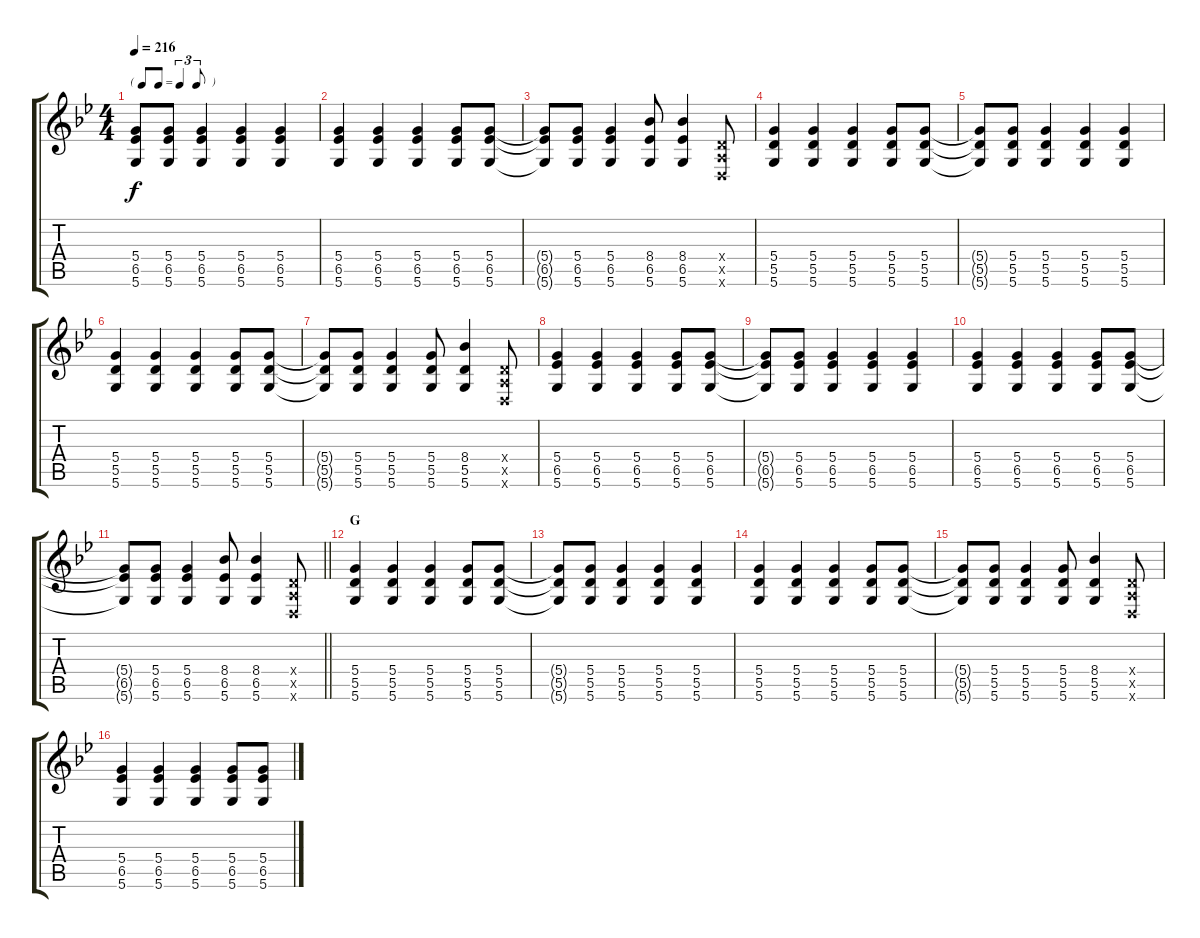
\track "" {instrument overdrivenguitar}
\staff {score tabs}
\tuning (E4 B3 G3 D3 A2 D2) {hide}
\ts (4 4)
\tf triplet8th
\tempo 216
\clef g2
\ks bb
(5.4{t} 6.5{t} 5.6{t}).8{dy f} (5.4 6.5 5.6).8 (5.4 6.5 5.6).4 (5.4 6.5 5.6).4 (5.4 6.5 5.6).4 |
(5.4 6.5 5.6).4 (5.4 6.5 5.6).4 (5.4 6.5 5.6).4 (5.4 6.5 5.6).8 (5.4 6.5 5.6).8 |
(5.4{t} 6.5{t} 5.6{t}).8 (5.4 6.5 5.6).8 (5.4 6.5 5.6).4 (8.4 6.5 5.6).8 (8.4 6.5 5.6).4 (0.4{x} 0.5{x} 0.6{x}).8 |
(5.4 5.5 5.6).4 (5.4 5.5 5.6).4 (5.4 5.5 5.6).4 (5.4 5.5 5.6).8 (5.4 5.5 5.6).8 |
(5.4{t} 5.5{t} 5.6{t}).8 (5.4 5.5 5.6).8 (5.4 5.5 5.6).4 (5.4 5.5 5.6).4 (5.4 5.5 5.6).4 |
(5.4 5.5 5.6).4 (5.4 5.5 5.6).4 (5.4 5.5 5.6).4 (5.4 5.5 5.6).8 (5.4 5.5 5.6).8 |
(5.4{t} 5.5{t} 5.6{t}).8 (5.4 5.5 5.6).8 (5.4 5.5 5.6).4 (5.4 5.5 5.6).8 (8.4 5.5 5.6).4 (0.4{x} 0.5{x} 0.6{x}).8 |
(5.4 6.5 5.6).4 (5.4 6.5 5.6).4 (5.4 6.5 5.6).4 (5.4 6.5 5.6).8 (5.4 6.5 5.6).8 |
(5.4{t} 6.5{t} 5.6{t}).8 (5.4 6.5 5.6).8 (5.4 6.5 5.6).4 (5.4 6.5 5.6).4 (5.4 6.5 5.6).4 |
(5.4 6.5 5.6).4 (5.4 6.5 5.6).4 (5.4 6.5 5.6).4 (5.4 6.5 5.6).8 (5.4 6.5 5.6).8 |
\barLineRight lightlight
(5.4{t} 6.5{t} 5.6{t}).8 (5.4 6.5 5.6).8 (5.4 6.5 5.6).4 (8.4 6.5 5.6).8 (8.4 6.5 5.6).4 (0.4{x} 0.5{x} 0.6{x}).8 |
\section ("" "G")
(5.4 5.5 5.6).4 (5.4 5.5 5.6).4 (5.4 5.5 5.6).4 (5.4 5.5 5.6).8 (5.4 5.5 5.6).8 |
(5.4{t} 5.5{t} 5.6{t}).8 (5.4 5.5 5.6).8 (5.4 5.5 5.6).4 (5.4 5.5 5.6).4 (5.4 5.5 5.6).4 |
(5.4 5.5 5.6).4 (5.4 5.5 5.6).4 (5.4 5.5 5.6).4 (5.4 5.5 5.6).8 (5.4 5.5 5.6).8 |
(5.4{t} 5.5{t} 5.6{t}).8 (5.4 5.5 5.6).8 (5.4 5.5 5.6).4 (5.4 5.5 5.6).8 (8.4 5.5 5.6).4 (0.4{x} 0.5{x} 0.6{x}).8 |
(5.4 6.5 5.6).4 (5.4 6.5 5.6).4 (5.4 6.5 5.6).4 (5.4 6.5 5.6).8 (5.4 6.5 5.6).8
